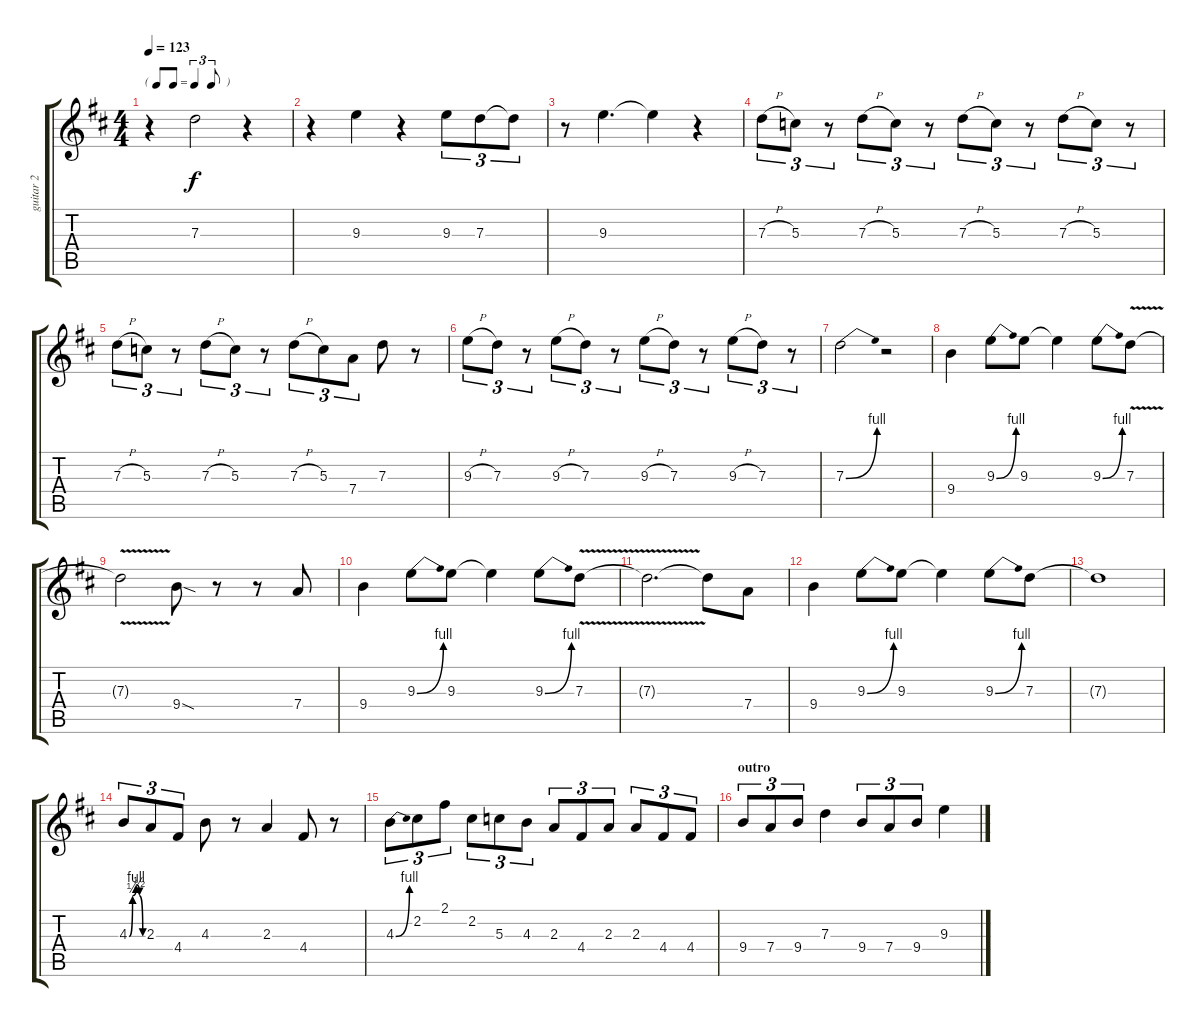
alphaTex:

\track ("guitar 2" "guitar 2") {instrument overdrivenguitar}
\staff {score tabs}
\tuning (E4 B3 G3 D3 A2 E2) {hide}
\ts (4 4)
\tf triplet8th
\tempo 123
\clef g2
\ks d
r.4{dy f} 7.3.2 r.4 |
r.4 9.3.4 r.4 9.3.8{tu (3 2)} 7.3.8{tu (3 2)} 7.3{t}.8{tu (3 2)} |
r.8 9.3.4{d} 9.3{t}.4 r.4 |
7.3{h}.8{tu (3 2)} 5.3.8{tu (3 2)} r.8{tu (3 2)} 7.3{h}.8{tu (3 2)} 5.3.8{tu (3 2)} r.8{tu (3 2)} 7.3{h}.8{tu (3 2)} 5.3.8{tu (3 2)} r.8{tu (3 2)} 7.3{h}.8{tu (3 2)} 5.3.8{tu (3 2)} r.8{tu (3 2)} |
7.3{h}.8{tu (3 2)} 5.3.8{tu (3 2)} r.8{tu (3 2)} 7.3{h}.8{tu (3 2)} 5.3.8{tu (3 2)} r.8{tu (3 2)} 7.3{h}.8{tu (3 2)} 5.3.8{tu (3 2)} 7.4.8{tu (3 2)} 7.3.8 r.8 |
9.3{h}.8{tu (3 2)} 7.3.8{tu (3 2)} r.8{tu (3 2)} 9.3{h}.8{tu (3 2)} 7.3.8{tu (3 2)} r.8{tu (3 2)} 9.3{h}.8{tu (3 2)} 7.3.8{tu (3 2)} r.8{tu (3 2)} 9.3{h}.8{tu (3 2)} 7.3.8{tu (3 2)} r.8{tu (3 2)} |
7.3{be (bend 0 0 60 4)}.2 r.2 |
9.4.4{volume 7} 9.3{be (bend 0 0 60 4)}.8 9.3.8 9.3{t}.4 9.3{be (bend 0 0 60 4)}.8 7.3{v}.8 |
7.3{t}.2 9.4{sod}.8 r.8 r.8 7.4.8 |
9.4.4 9.3{be (bend 0 0 60 4)}.8 9.3.8 9.3{t}.4 9.3{be (bend 0 0 60 4)}.8 7.3{v}.8 |
7.3{t}.2{d} 7.3{t}.8 7.4.8 |
9.4.4 9.3{be (bend 0 0 60 4)}.8 9.3.8 9.3{t}.4 9.3{be (bend 0 0 60 4)}.8 7.3.8 |
7.3{t}.1 |
4.3{be (custom 0 0 15 2 30 4 45 2 60 0)}.8{tu (3 2) volume 10} 2.3.8{tu (3 2)} 4.4.8{tu (3 2)} 4.3.8 r.8 2.3.4 4.4.8 r.8 |
4.3{be (bend 0 0 60 4)}.8{tu (3 2)} 2.2.8{tu (3 2)} 2.1.8{tu (3 2)} 2.2.8{tu (3 2)} 5.3.8{tu (3 2)} 4.3.8{tu (3 2)} 2.3.8{tu (3 2)} 4.4.8{tu (3 2)} 2.3.8{tu (3 2)} 2.3.8{tu (3 2)} 4.4.8{tu (3 2)} 4.4.8{tu (3 2)} |
\section ("" "outro")
9.4.8{tu (3 2)} 7.4.8{tu (3 2)} 9.4.8{tu (3 2)} 7.3.4 9.4.8{tu (3 2)} 7.4.8{tu (3 2)} 9.4.8{tu (3 2)} 9.3.4
